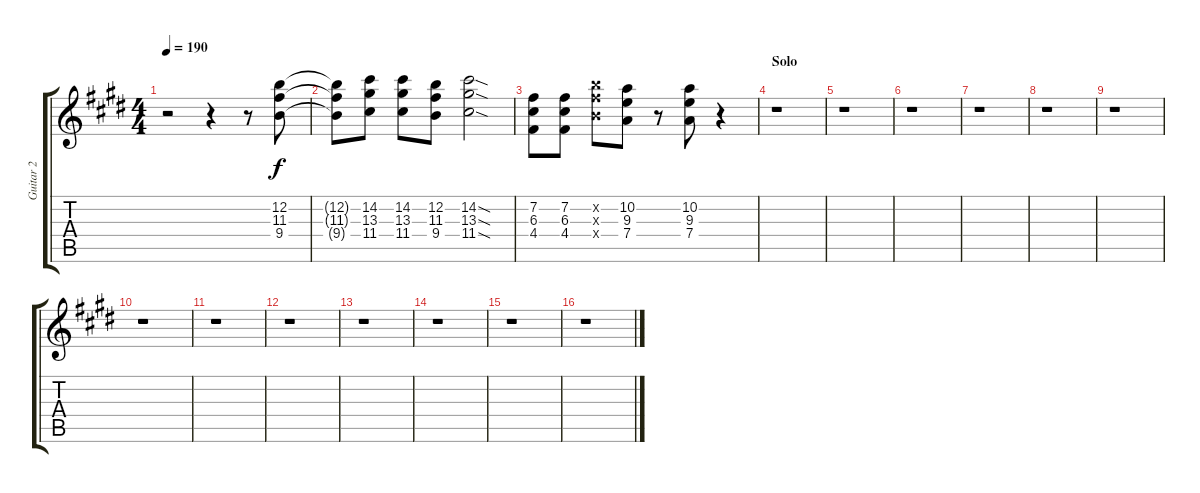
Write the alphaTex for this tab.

\track ("Guitar 2" "Guitar 2") {instrument distortionguitar}
\staff {score tabs}
\tuning (E4 B3 G3 D3 A2 E2) {hide}
\ts (4 4)
\tempo 190
\clef g2
\ks e
r.2{dy f} r.4 r.8 (12.2 11.3 9.4).8 |
(12.2{t} 11.3{t} 9.4{t}).8 (14.2 13.3 11.4).8 (14.2 13.3 11.4).8 (12.2 11.3 9.4).8 (14.2{sod} 13.3{sod} 11.4{sod}).2 |
(7.2 6.3 4.4).8 (7.2 6.3 4.4).8 (12.2{x} 11.3{x} 9.4{x}).8 (10.2 9.3 7.4).8 r.8 (10.2 9.3 7.4).8 r.4 |
\section ("" "Solo")
r.1 |
r.1 |
r.1 |
r.1 |
r.1 |
r.1 |
r.1 |
r.1 |
r.1 |
r.1 |
r.1 |
r.1 |
r.1
